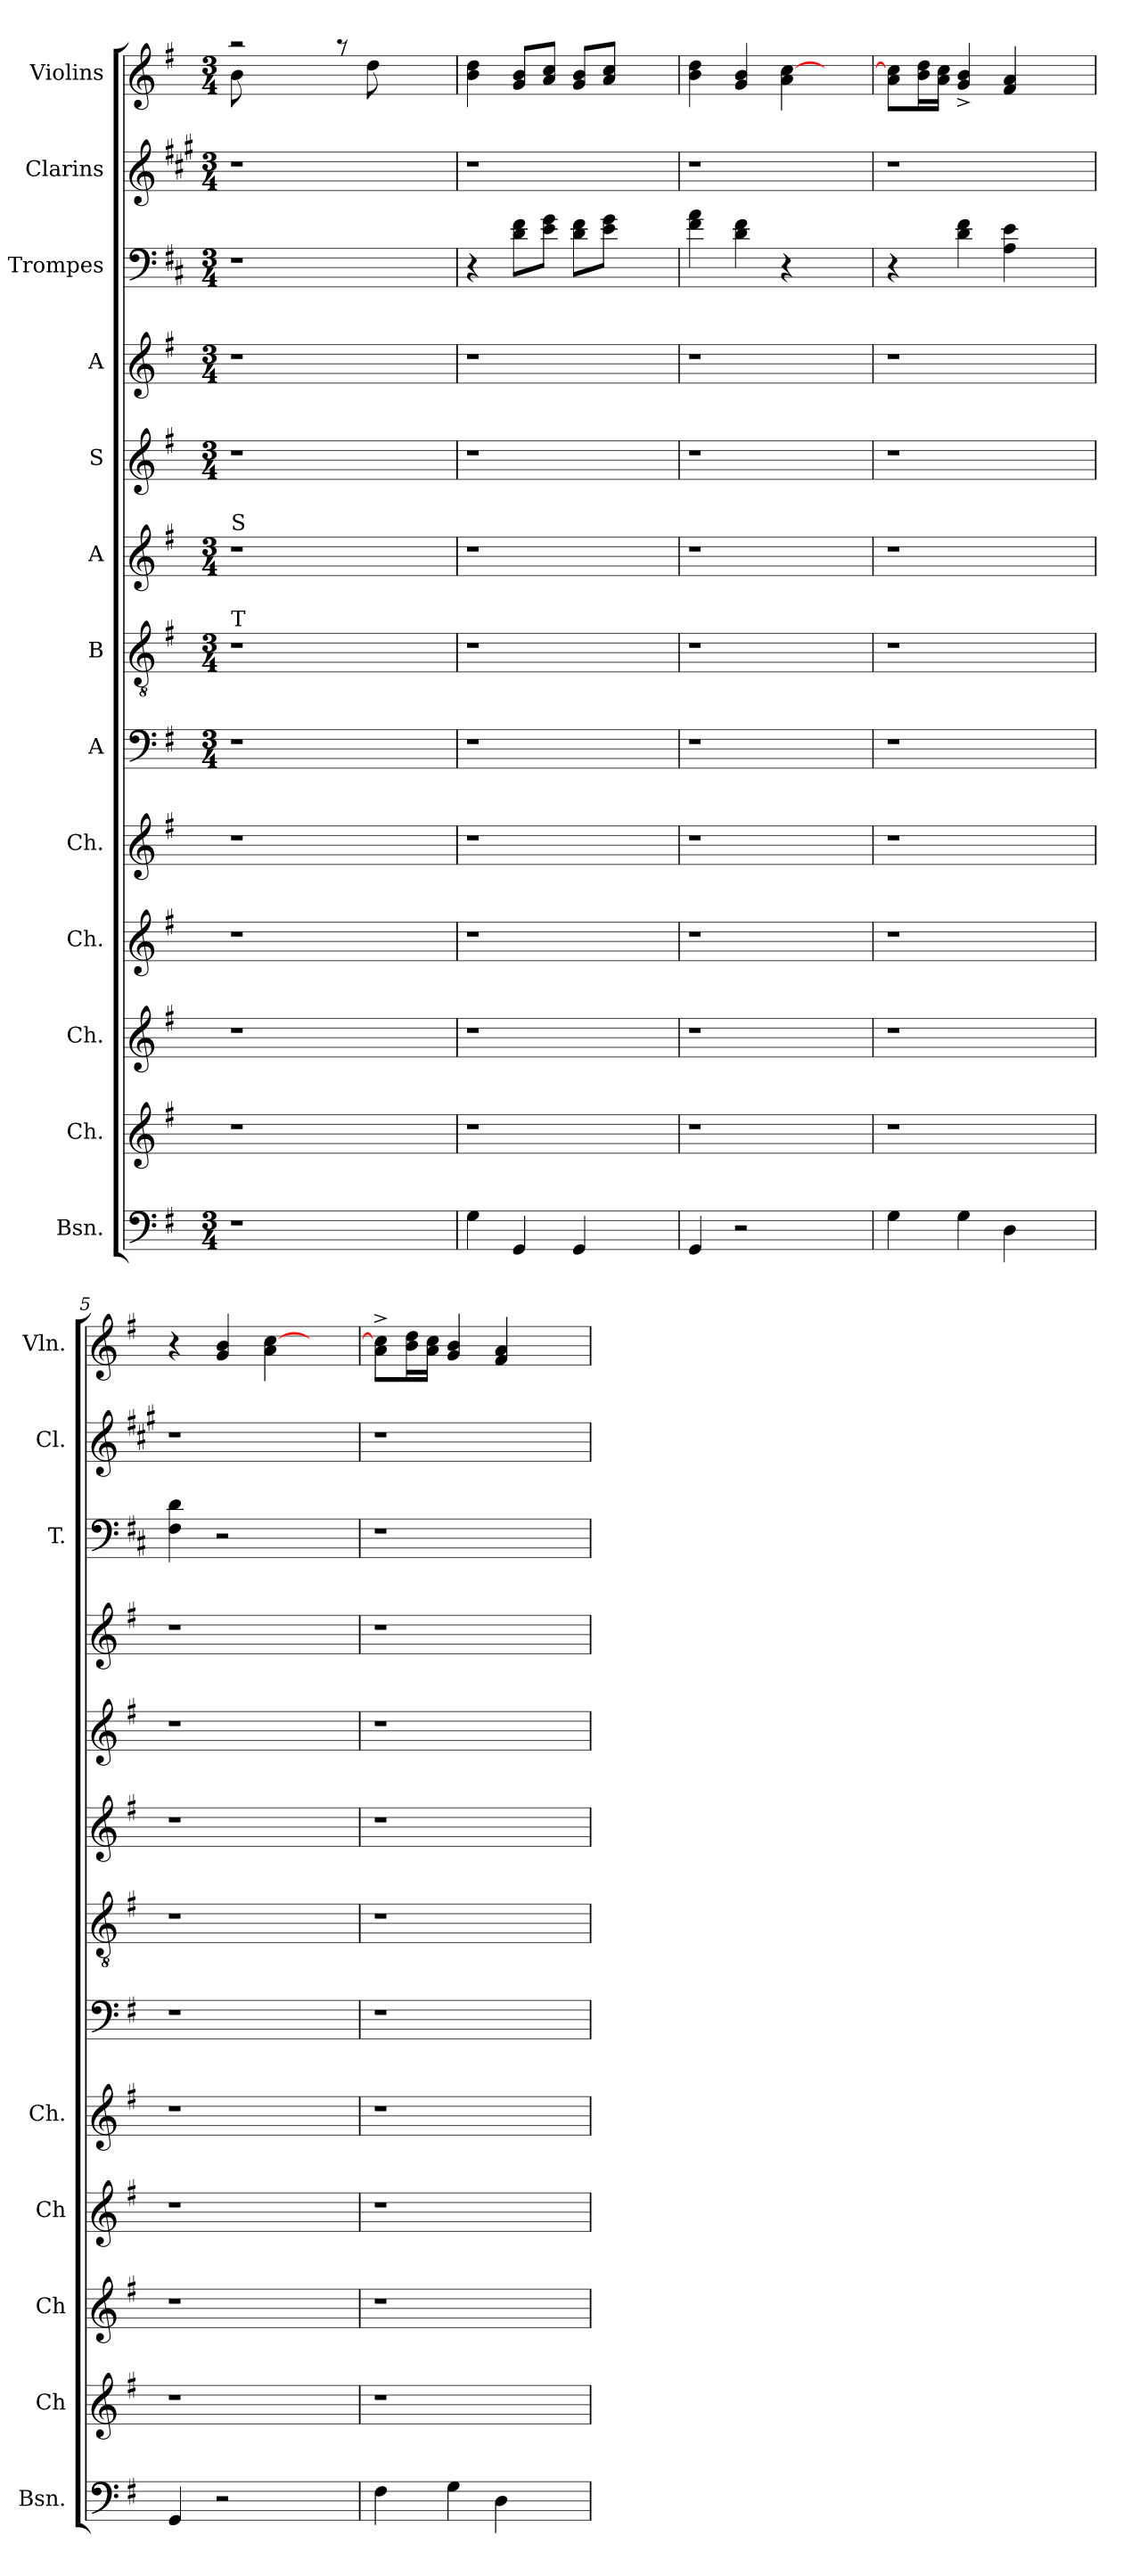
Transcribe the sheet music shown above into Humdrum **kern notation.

**kern	**kern	**kern	**kern	**kern	**kern	**kern	**kern	**kern	**kern	**kern	**kern	**kern
*part13	*part12	*part11	*part10	*part9	*part8	*part7	*part6	*part5	*part4	*part3	*part2	*part1
*staff13	*staff12	*staff11	*staff10	*staff9	*staff8	*staff7	*staff6	*staff5	*staff4	*staff3	*staff2	*staff1
*I"Bsn.	*I"Ch.	*I"Ch.	*I"Ch.	*I"Ch.	*I"A	*I"B	*I"A	*I"S	*I"A	*I"Trompes	*I"Clarins	*I"Violins
*I'Bsn.	*I'Ch	*I'Ch	*I'Ch	*I'Ch.	*	*	*	*	*	*I'T.	*I'Cl.	*I'Vln.
*clefF4	*clefG2	*clefG2	*clefG2	*clefG2	*clefF4	*clefGv2	*clefG2	*clefG2	*clefG2	*clefF4	*clefG2	*clefG2
*	*	*	*	*	*	*	*	*	*	*ITrd4c7	*ITrd1c2	*
*k[f#]	*k[f#]	*k[f#]	*k[f#]	*k[f#]	*k[f#]	*k[f#]	*k[f#]	*k[f#]	*k[f#]	*k[f#]	*k[f#]	*k[f#]
*G:	*G:	*G:	*G:	*G:	*G:	*G:	*G:	*G:	*G:	*G:	*G:	*G:
*M3/4	*	*	*	*	*M3/4	*M3/4	*M3/4	*M3/4	*M3/4	*M3/4	*M3/4	*M3/4
=1	=1	=1	=1	=1	=1	=1	=1	=1	=1	=1	=1	=1
!	!	!	!	!	!	!	!LO:TX:a:t=S	!	!	!	!	!
!	!	!	!	!	!	!LO:TX:a:t=T	!	!	!	!	!	!
!LO:N:vis=1	!	!	!	!	!LO:N:vis=1	!LO:N:vis=1	!LO:N:vis=1	!LO:N:vis=1	!LO:N:vis=1	!LO:N:vis=1	!LO:N:vis=1	!
*	*	*	*	*	*	*	*	*	*	*	*	*^
2.r	1r	1r	1r	1r	2.r	2.r	2.r	2.r	2.r	2.r	2.r	2raa	8b\
.	.	.	.	.	.	.	.	.	.	.	.	.	4ryy
.	.	.	.	.	.	.	.	.	.	.	.	.	2ryy
.	.	.	.	.	.	.	.	.	.	.	.	8raa	.
.	.	.	.	.	.	.	.	.	.	.	.	8dd\	.
4ryy	.	.	.	.	4ryy	4ryy	4ryy	4ryy	4ryy	4ryy	4ryy	4ryy	.
.	.	.	.	.	.	.	.	.	.	.	.	.	8ryy
=2	=2	=2	=2	=2	=2	=2	=2	=2	=2	=2	=2	=2	=2
!	!	!	!	!	!LO:N:vis=1	!LO:N:vis=1	!LO:N:vis=1	!LO:N:vis=1	!LO:N:vis=1	!	!LO:N:vis=1	!	!
*	*	*	*	*	*	*	*	*	*	*	*	*v	*v
4G\	1r	1r	1r	1r	2.r	2.r	2.r	2.r	2.r	4r	2.r	4b\ 4dd\
4GG/	.	.	.	.	.	.	.	.	.	8G\ 8B\L	.	8g/ 8b/L
.	.	.	.	.	.	.	.	.	.	8A\ 8c\J	.	8a/ 8cc/J
4GG/	.	.	.	.	.	.	.	.	.	8G\ 8B\L	.	8g/ 8b/L
.	.	.	.	.	.	.	.	.	.	8A\ 8c\J	.	8a/ 8cc/J
4ryy	.	.	.	.	4ryy	4ryy	4ryy	4ryy	4ryy	4ryy	4ryy	4ryy
=3	=3	=3	=3	=3	=3	=3	=3	=3	=3	=3	=3	=3
!	!	!	!	!	!LO:N:vis=1	!LO:N:vis=1	!LO:N:vis=1	!LO:N:vis=1	!LO:N:vis=1	!	!LO:N:vis=1	!
4GG/	1r	1r	1r	1r	2.r	2.r	2.r	2.r	2.r	4B\ 4d\	2.r	4b\ 4dd\
2r	.	.	.	.	.	.	.	.	.	4G\ 4B\	.	4g/ 4b/
.	.	.	.	.	.	.	.	.	.	4r	.	4a\ [>4cc\
4ryy	.	.	.	.	4ryy	4ryy	4ryy	4ryy	4ryy	4ryy	4ryy	4ryy
=4	=4	=4	=4	=4	=4	=4	=4	=4	=4	=4	=4	=4
!	!	!	!	!	!LO:N:vis=1	!LO:N:vis=1	!LO:N:vis=1	!LO:N:vis=1	!LO:N:vis=1	!	!LO:N:vis=1	!
4G\	1r	1r	1r	1r	2.r	2.r	2.r	2.r	2.r	4r	2.r	8a\ 8cc\]L
.	.	.	.	.	.	.	.	.	.	.	.	16b\ 16dd\L
.	.	.	.	.	.	.	.	.	.	.	.	16a\ 16cc\JJ
4G\	.	.	.	.	.	.	.	.	.	4G\ 4B\	.	4g/^< 4b/^<
4D\	.	.	.	.	.	.	.	.	.	4D\ 4A\	.	4f#/ 4a/
4ryy	.	.	.	.	4ryy	4ryy	4ryy	4ryy	4ryy	4ryy	4ryy	4ryy
=5	=5	=5	=5	=5	=5	=5	=5	=5	=5	=5	=5	=5
!	!	!	!	!	!LO:N:vis=1	!LO:N:vis=1	!LO:N:vis=1	!LO:N:vis=1	!LO:N:vis=1	!	!LO:N:vis=1	!
4GG/	1r	1r	1r	1r	2.r	2.r	2.r	2.r	2.r	4BB\ 4G\	2.r	4r
2r	.	.	.	.	.	.	.	.	.	2r	.	4g/ 4b/
.	.	.	.	.	.	.	.	.	.	.	.	4a\ [>4cc\
4ryy	.	.	.	.	4ryy	4ryy	4ryy	4ryy	4ryy	4ryy	4ryy	4ryy
=6	=6	=6	=6	=6	=6	=6	=6	=6	=6	=6	=6	=6
!	!	!	!	!	!LO:N:vis=1	!LO:N:vis=1	!LO:N:vis=1	!LO:N:vis=1	!LO:N:vis=1	!LO:N:vis=1	!LO:N:vis=1	!
4F#\	1r	1r	1r	1r	2.r	2.r	2.r	2.r	2.r	2.r	2.r	8a\^> 8cc\]^>L
.	.	.	.	.	.	.	.	.	.	.	.	16b\ 16dd\L
.	.	.	.	.	.	.	.	.	.	.	.	16a\ 16cc\JJ
4G\	.	.	.	.	.	.	.	.	.	.	.	4g/ 4b/
4D\	.	.	.	.	.	.	.	.	.	.	.	4f#/ 4a/
4ryy	.	.	.	.	4ryy	4ryy	4ryy	4ryy	4ryy	4ryy	4ryy	4ryy
=	=	=	=	=	=	=	=	=	=	=	=	=
*-	*-	*-	*-	*-	*-	*-	*-	*-	*-	*-	*-	*-
